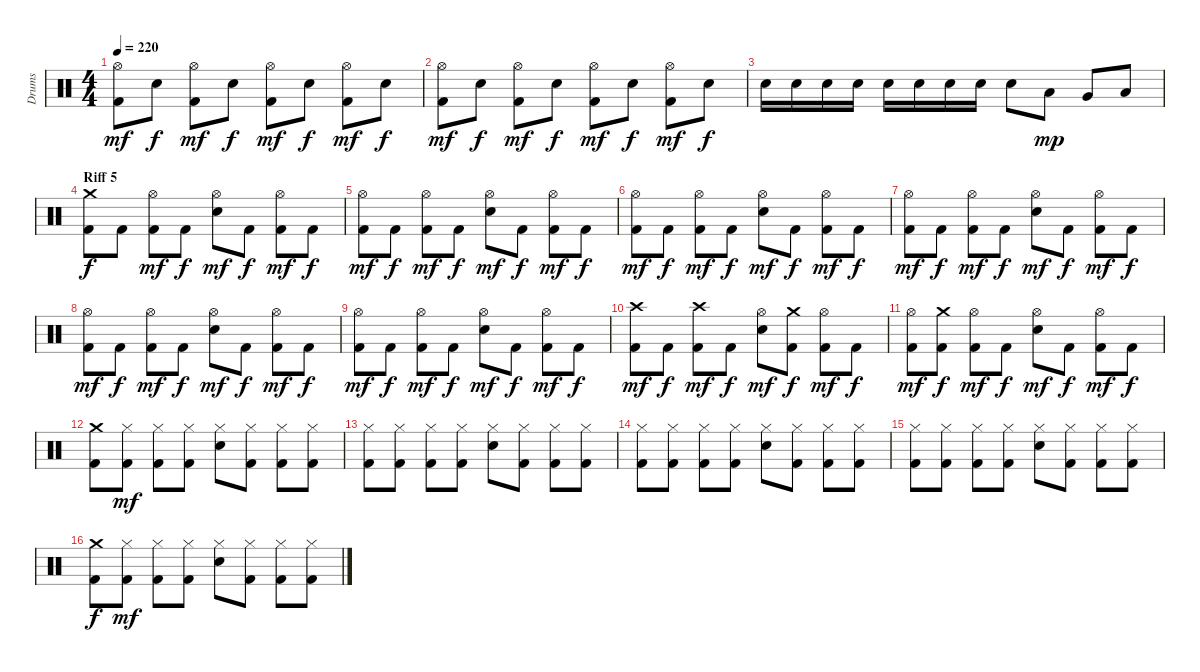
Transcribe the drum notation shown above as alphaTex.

\track ("Drums" "Drums") {instrument percussion}
\staff {score}
\articulation defaults
\ts (4 4)
\tempo 220
\clef neutral
\ks c
("Hi-Hat (open)" "Kick (hit) 2").8{dy mf} "Electric Snare (hit)".8{dy f} ("Hi-Hat (open)" "Kick (hit) 2").8{dy mf} "Electric Snare (hit)".8{dy f} ("Hi-Hat (open)" "Kick (hit) 2").8{dy mf} "Electric Snare (hit)".8{dy f} ("Hi-Hat (open)" "Kick (hit) 2").8{dy mf} "Electric Snare (hit)".8{dy f} |
("Hi-Hat (open)" "Kick (hit) 2").8{dy mf} "Electric Snare (hit)".8{dy f} ("Hi-Hat (open)" "Kick (hit) 2").8{dy mf} "Electric Snare (hit)".8{dy f} ("Hi-Hat (open)" "Kick (hit) 2").8{dy mf} "Electric Snare (hit)".8{dy f} ("Hi-Hat (open)" "Kick (hit) 2").8{dy mf} "Electric Snare (hit)".8{dy f} |
"Electric Snare (hit)".16 "Electric Snare (hit)".16 "Electric Snare (hit)".16 "Electric Snare (hit)".16 "Electric Snare (hit)".16 "Electric Snare (hit)".16 "Electric Snare (hit)".16 "Electric Snare (hit)".16 "Electric Snare (hit)".8 "Low Tom (hit)".8{dy mp} "Very Low Tom (hit)".8 "Low Floor Tom (hit)".8 |
\section ("" "Riff 5")
("Crash medium (hit)" "Kick (hit) 2").8{dy f} "Kick (hit) 2".8 ("Hi-Hat (open)" "Kick (hit) 2").8{dy mf} "Kick (hit) 2".8{dy f} ("Hi-Hat (open)" "Electric Snare (hit)").8{dy mf} "Kick (hit) 2".8{dy f} ("Hi-Hat (open)" "Kick (hit) 2").8{dy mf} "Kick (hit) 2".8{dy f} |
("Hi-Hat (open)" "Kick (hit) 2").8{dy mf} "Kick (hit) 2".8{dy f} ("Hi-Hat (open)" "Kick (hit) 2").8{dy mf} "Kick (hit) 2".8{dy f} ("Hi-Hat (open)" "Electric Snare (hit)").8{dy mf} "Kick (hit) 2".8{dy f} ("Hi-Hat (open)" "Kick (hit) 2").8{dy mf} "Kick (hit) 2".8{dy f} |
("Hi-Hat (open)" "Kick (hit) 2").8{dy mf} "Kick (hit) 2".8{dy f} ("Hi-Hat (open)" "Kick (hit) 2").8{dy mf} "Kick (hit) 2".8{dy f} ("Hi-Hat (open)" "Electric Snare (hit)").8{dy mf} "Kick (hit) 2".8{dy f} ("Hi-Hat (open)" "Kick (hit) 2").8{dy mf} "Kick (hit) 2".8{dy f} |
("Hi-Hat (open)" "Kick (hit) 2").8{dy mf} "Kick (hit) 2".8{dy f} ("Hi-Hat (open)" "Kick (hit) 2").8{dy mf} "Kick (hit) 2".8{dy f} ("Hi-Hat (open)" "Electric Snare (hit)").8{dy mf} "Kick (hit) 2".8{dy f} ("Hi-Hat (open)" "Kick (hit) 2").8{dy mf} "Kick (hit) 2".8{dy f} |
("Hi-Hat (open)" "Kick (hit) 2").8{dy mf} "Kick (hit) 2".8{dy f} ("Hi-Hat (open)" "Kick (hit) 2").8{dy mf} "Kick (hit) 2".8{dy f} ("Hi-Hat (open)" "Electric Snare (hit)").8{dy mf} "Kick (hit) 2".8{dy f} ("Hi-Hat (open)" "Kick (hit) 2").8{dy mf} "Kick (hit) 2".8{dy f} |
("Hi-Hat (open)" "Kick (hit) 2").8{dy mf} "Kick (hit) 2".8{dy f} ("Hi-Hat (open)" "Kick (hit) 2").8{dy mf} "Kick (hit) 2".8{dy f} ("Hi-Hat (open)" "Electric Snare (hit)").8{dy mf} "Kick (hit) 2".8{dy f} ("Hi-Hat (open)" "Kick (hit) 2").8{dy mf} "Kick (hit) 2".8{dy f} |
("Crash high (hit)" "Kick (hit) 2").8{dy mf} "Kick (hit) 2".8{dy f} ("Crash high (hit)" "Kick (hit) 2").8{dy mf} "Kick (hit) 2".8{dy f} ("Hi-Hat (open)" "Electric Snare (hit)").8{dy mf} ("Crash medium (hit)" "Kick (hit) 2").8{dy f} ("Hi-Hat (open)" "Kick (hit) 2").8{dy mf} "Kick (hit) 2".8{dy f} |
("Hi-Hat (open)" "Kick (hit) 2").8{dy mf} ("Crash medium (hit)" "Kick (hit) 2").8{dy f} ("Hi-Hat (open)" "Kick (hit) 2").8{dy mf} "Kick (hit) 2".8{dy f} ("Hi-Hat (open)" "Electric Snare (hit)").8{dy mf} "Kick (hit) 2".8{dy f} ("Hi-Hat (open)" "Kick (hit) 2").8{dy mf} "Kick (hit) 2".8{dy f} |
("Crash medium (hit)" "Kick (hit) 2").8 ("Hi-Hat (closed)" "Kick (hit) 2").8{dy mf} ("Hi-Hat (closed)" "Kick (hit) 2").8 ("Hi-Hat (closed)" "Kick (hit) 2").8 ("Hi-Hat (closed)" "Electric Snare (hit)").8 ("Hi-Hat (closed)" "Kick (hit) 2").8 ("Hi-Hat (closed)" "Kick (hit) 2").8 ("Hi-Hat (closed)" "Kick (hit) 2").8 |
("Hi-Hat (closed)" "Kick (hit) 2").8 ("Hi-Hat (closed)" "Kick (hit) 2").8 ("Hi-Hat (closed)" "Kick (hit) 2").8 ("Hi-Hat (closed)" "Kick (hit) 2").8 ("Hi-Hat (closed)" "Electric Snare (hit)").8 ("Hi-Hat (closed)" "Kick (hit) 2").8 ("Hi-Hat (closed)" "Kick (hit) 2").8 ("Hi-Hat (closed)" "Kick (hit) 2").8 |
("Hi-Hat (closed)" "Kick (hit) 2").8 ("Hi-Hat (closed)" "Kick (hit) 2").8 ("Hi-Hat (closed)" "Kick (hit) 2").8 ("Hi-Hat (closed)" "Kick (hit) 2").8 ("Hi-Hat (closed)" "Electric Snare (hit)").8 ("Hi-Hat (closed)" "Kick (hit) 2").8 ("Hi-Hat (closed)" "Kick (hit) 2").8 ("Hi-Hat (closed)" "Kick (hit) 2").8 |
("Hi-Hat (closed)" "Kick (hit) 2").8 ("Hi-Hat (closed)" "Kick (hit) 2").8 ("Hi-Hat (closed)" "Kick (hit) 2").8 ("Hi-Hat (closed)" "Kick (hit) 2").8 ("Hi-Hat (closed)" "Electric Snare (hit)").8 ("Hi-Hat (closed)" "Kick (hit) 2").8 ("Hi-Hat (closed)" "Kick (hit) 2").8 ("Hi-Hat (closed)" "Kick (hit) 2").8 |
("Crash medium (hit)" "Kick (hit) 2").8{dy f} ("Hi-Hat (closed)" "Kick (hit) 2").8{dy mf} ("Hi-Hat (closed)" "Kick (hit) 2").8 ("Hi-Hat (closed)" "Kick (hit) 2").8 ("Hi-Hat (closed)" "Electric Snare (hit)").8 ("Hi-Hat (closed)" "Kick (hit) 2").8 ("Hi-Hat (closed)" "Kick (hit) 2").8 ("Hi-Hat (closed)" "Kick (hit) 2").8
